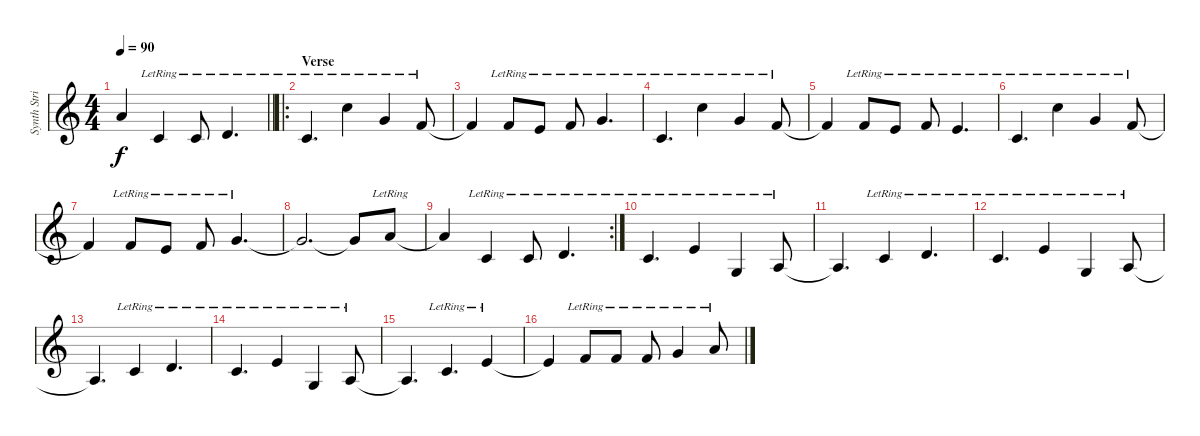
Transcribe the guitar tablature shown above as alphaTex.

\track ("Synth Strings" "Synth Stri") {instrument synthstrings1}
\staff {score}
\tuning (E4 B3 G3 D3 A2 E2 B1) {hide}
\ts (4 4)
\tempo 90
\clef g2
\barLineRight lightlight
\ks c
5.1{t}.4{dy f} 5.3{lr}.4 5.3{lr}.8 3.2{lr}.4{d} |
\ro
\section ("" "Verse")
5.3{lr}.4{d} 8.1{lr}.4 8.2{lr}.4 6.2{lr}.8 |
6.2{t}.4 6.2{lr}.8 5.2{lr}.8 6.2{lr}.8 3.1{lr}.4{d} |
5.3{lr}.4{d} 8.1{lr}.4 8.2{lr}.4 6.2{lr}.8 |
6.2{t}.4 6.2{lr}.8 5.2{lr}.8 6.2{lr}.8 5.2{lr}.4{d} |
5.3{lr}.4{d} 8.1{lr}.4 8.2{lr}.4 6.2{lr}.8 |
6.2{t}.4 6.2{lr}.8 5.2{lr}.8 6.2{lr}.8 3.1{lr}.4{d} |
3.1{t}.2{d} 3.1{t}.8 5.1{lr}.8 |
\rc 2
5.1{t}.4 5.3{lr}.4 5.3{lr}.8 3.2{lr}.4{d} |
5.3{lr}.4{d} 5.2{lr}.4 5.4{lr}.4 2.3{lr}.8 |
2.3{t}.4{d} 1.2{lr}.4 3.2{lr}.4{d} |
1.2{lr}.4{d} 0.1{lr}.4 0.3{lr}.4 2.3{lr}.8 |
2.3{t}.4{d} 1.2{lr}.4 3.2{lr}.4{d} |
1.2{lr}.4{d} 0.1{lr}.4 0.3{lr}.4 2.3{lr}.8 |
2.3{t}.4{d} 1.2{lr}.4{d} 0.1{lr}.4 |
0.1{t}.4 1.1{lr}.8 1.1{lr}.8 1.1{lr}.8 3.1{lr}.4 5.1{lr}.8
